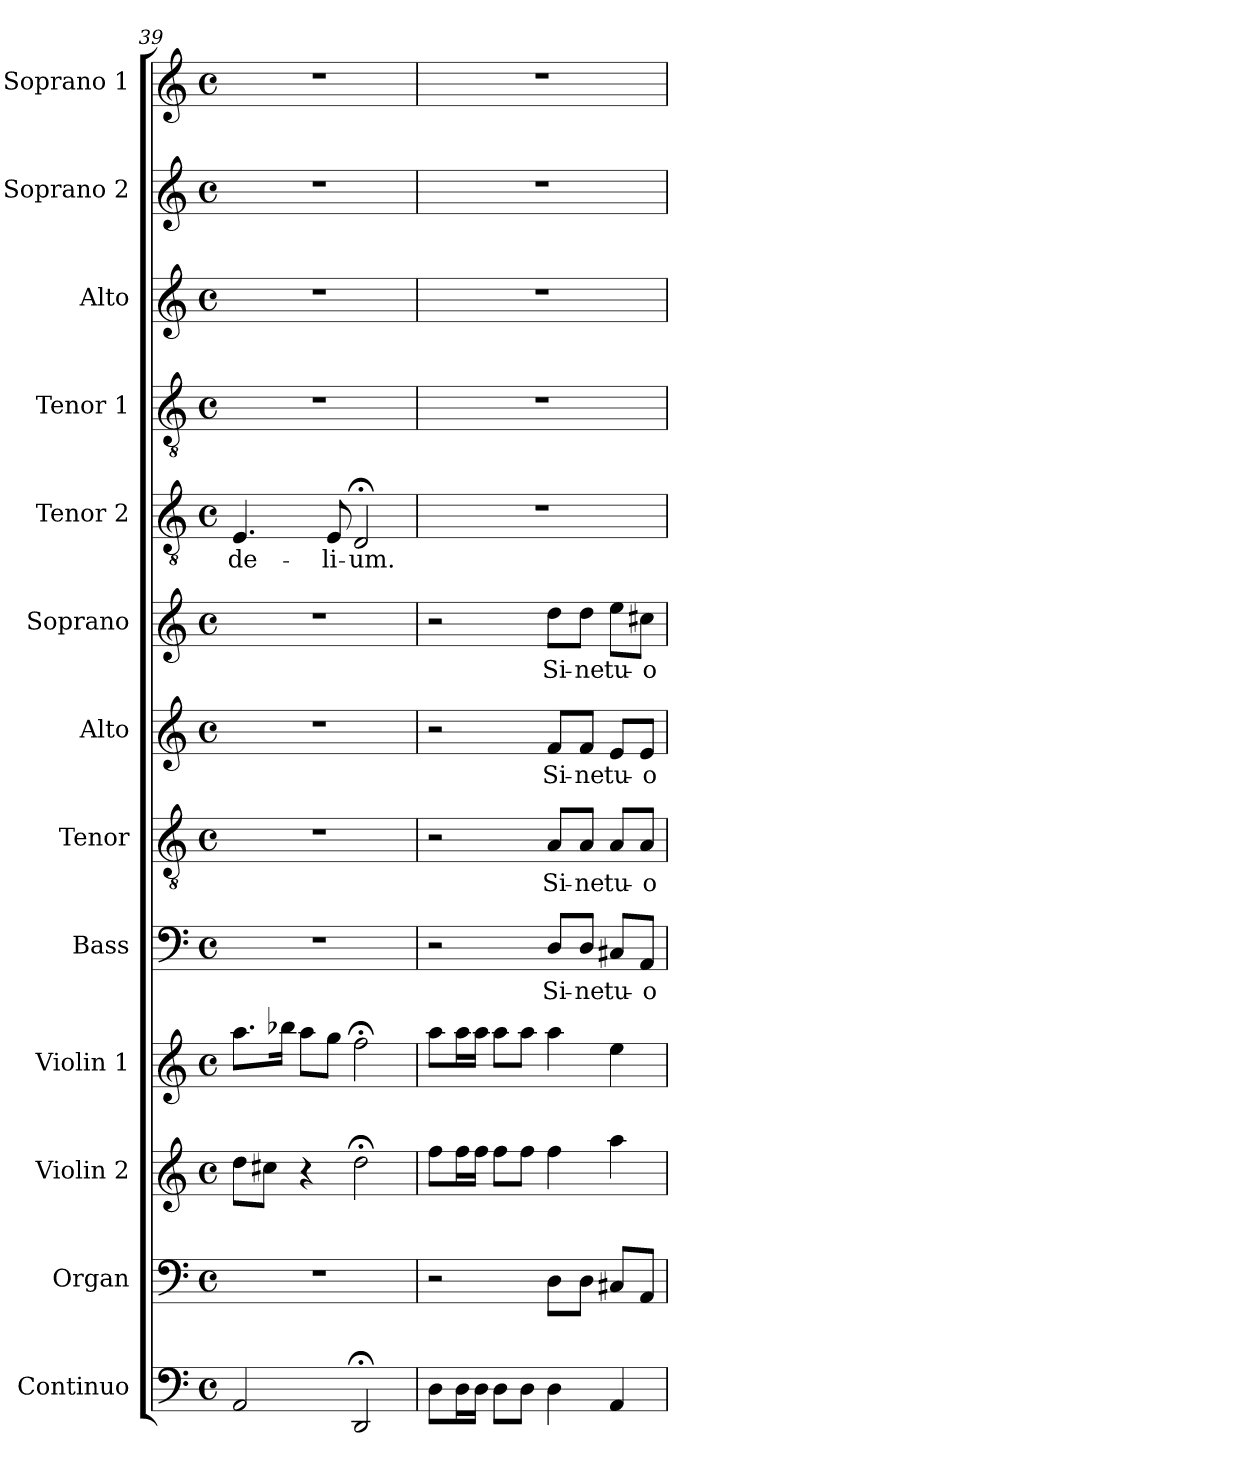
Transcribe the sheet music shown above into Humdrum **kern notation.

**kern	**kern	**kern	**kern	**kern	**text	**kern	**text	**kern	**text	**kern	**text	**kern	**text	**kern	**kern	**kern	**kern
*part13	*part12	*part11	*part10	*part9	*part9	*part8	*part8	*part7	*part7	*part6	*part6	*part5	*part5	*part4	*part3	*part2	*part1
*staff13	*staff12	*staff11	*staff10	*staff9	*staff9	*staff8	*staff8	*staff7	*staff7	*staff6	*staff6	*staff5	*staff5	*staff4	*staff3	*staff2	*staff1
*I"Continuo	*I"Organ	*I"Violin 2	*I"Violin 1	*I"Bass	*	*I"Tenor	*	*I"Alto	*	*I"Soprano	*	*I"Tenor 2	*	*I"Tenor 1	*I"Alto	*I"Soprano 2	*I"Soprano 1
*I'Cont.	*I'Org.	*I'Vln. 2	*I'Vln. 1	*I'B.	*	*I'T.	*	*I'A.	*	*I'S.	*	*I'T2.	*	*I'T1.	*I'A.	*I'S2.	*I'S1.
*clefF4	*clefF4	*clefG2	*clefG2	*clefF4	*	*clefGv2	*	*clefG2	*	*clefG2	*	*clefGv2	*	*clefGv2	*clefG2	*clefG2	*clefG2
*	*	*	*	*	*	*ITrd7c12	*	*	*	*	*	*ITrd7c12	*	*ITrd7c12	*	*	*
*k[]	*k[]	*k[]	*k[]	*k[]	*	*k[]	*	*k[]	*	*k[]	*	*k[]	*	*k[]	*k[]	*k[]	*k[]
*C:	*C:	*C:	*C:	*C:	*	*C:	*	*C:	*	*C:	*	*C:	*	*C:	*C:	*C:	*C:
*M4/4	*M4/4	*M4/4	*M4/4	*M4/4	*	*M4/4	*	*M4/4	*	*M4/4	*	*M4/4	*	*M4/4	*M4/4	*M4/4	*M4/4
*met(c)	*met(c)	*met(c)	*met(c)	*met(c)	*	*met(c)	*	*met(c)	*	*met(c)	*	*met(c)	*	*met(c)	*met(c)	*met(c)	*met(c)
=39	=39	=39	=39	=39	=39	=39	=39	=39	=39	=39	=39	=39	=39	=39	=39	=39	=39
!	!	!	!	!	!	!	!	!	!	!	!	!	!LO:LY:b:color=#000000	!	!	!	!
2AAi/	1r	8ddi\L	8.aai\L	1r	.	1r	.	1r	.	1r	.	4.EEi/	-de-	1r	1r	1r	1r
.	.	8cc#Xi\J	.	.	.	.	.	.	.	.	.	.	.	.	.	.	.
.	.	.	16bb-i\Jk	.	.	.	.	.	.	.	.	.	.	.	.	.	.
.	.	4r	8aai\L	.	.	.	.	.	.	.	.	.	.	.	.	.	.
!	!	!	!	!	!	!	!	!	!	!	!	!	!LO:LY:b:color=#000000	!	!	!	!
.	.	.	8ggi\J	.	.	.	.	.	.	.	.	8EEi/	-li-	.	.	.	.
!	!	!	!	!	!	!	!	!	!	!	!	!	!LO:LY:b:color=#000000	!	!	!	!
2DD;i/	.	2dd;i\	2ff;i\	.	.	.	.	.	.	.	.	2DD;i/	-um.	.	.	.	.
!!LO:PB:g=z
=40	=40	=40	=40	=40	=40	=40	=40	=40	=40	=40	=40	=40	=40	=40	=40	=40	=40
8Di\L	2r	8ffi\L	8aai\L	2r	.	2r	.	2r	.	2r	.	1r	.	1r	1r	1r	1r
16Di\L	.	16ffi\L	16aai\L	.	.	.	.	.	.	.	.	.	.	.	.	.	.
16Di\JJ	.	16ffi\JJ	16aai\JJ	.	.	.	.	.	.	.	.	.	.	.	.	.	.
8Di\L	.	8ffi\L	8aai\L	.	.	.	.	.	.	.	.	.	.	.	.	.	.
8Di\J	.	8ffi\J	8aai\J	.	.	.	.	.	.	.	.	.	.	.	.	.	.
!	!	!	!	!	!LO:LY:b:color=#000000	!	!	!	!	!	!	!	!	!	!	!	!
!	!	!	!	!	!	!	!LO:LY:b:color=#000000	!	!	!	!	!	!	!	!	!	!
!	!	!	!	!	!	!	!	!	!LO:LY:b:color=#000000	!	!	!	!	!	!	!	!
!	!	!	!	!	!	!	!	!	!	!	!LO:LY:b:color=#000000	!	!	!	!	!	!
4Di\	8Di\L	4ffi\	4aai\	8Di/L	Si-	8AAi/L	Si-	8fi/L	Si-	8ddi\L	Si-	.	.	.	.	.	.
!	!	!	!	!	!LO:LY:b:color=#000000	!	!	!	!	!	!	!	!	!	!	!	!
!	!	!	!	!	!	!	!LO:LY:b:color=#000000	!	!	!	!	!	!	!	!	!	!
!	!	!	!	!	!	!	!	!	!LO:LY:b:color=#000000	!	!	!	!	!	!	!	!
!	!	!	!	!	!	!	!	!	!	!	!LO:LY:b:color=#000000	!	!	!	!	!	!
.	8Di\J	.	.	8Di/J	-ne	8AAi/J	-ne	8fi/J	-ne	8ddi\J	-ne	.	.	.	.	.	.
!	!	!	!	!	!LO:LY:b:color=#000000	!	!	!	!	!	!	!	!	!	!	!	!
!	!	!	!	!	!	!	!LO:LY:b:color=#000000	!	!	!	!	!	!	!	!	!	!
!	!	!	!	!	!	!	!	!	!LO:LY:b:color=#000000	!	!	!	!	!	!	!	!
!	!	!	!	!	!	!	!	!	!	!	!LO:LY:b:color=#000000	!	!	!	!	!	!
4AAi/	8C#Xi/L	4aai\	4eei\	8C#Xi/L	tu-	8AAi/L	tu-	8ei/L	tu-	8eei\L	tu-	.	.	.	.	.	.
!	!	!	!	!	!LO:LY:b:color=#000000	!	!	!	!	!	!	!	!	!	!	!	!
!	!	!	!	!	!	!	!LO:LY:b:color=#000000	!	!	!	!	!	!	!	!	!	!
!	!	!	!	!	!	!	!	!	!LO:LY:b:color=#000000	!	!	!	!	!	!	!	!
!	!	!	!	!	!	!	!	!	!	!	!LO:LY:b:color=#000000	!	!	!	!	!	!
.	8AAi/J	.	.	8AAi/J	-o	8AAi/J	-o	8ei/J	-o	8cc#Xi\J	-o	.	.	.	.	.	.
=	=	=	=	=	=	=	=	=	=	=	=	=	=	=	=	=	=
*-	*-	*-	*-	*-	*-	*-	*-	*-	*-	*-	*-	*-	*-	*-	*-	*-	*-
